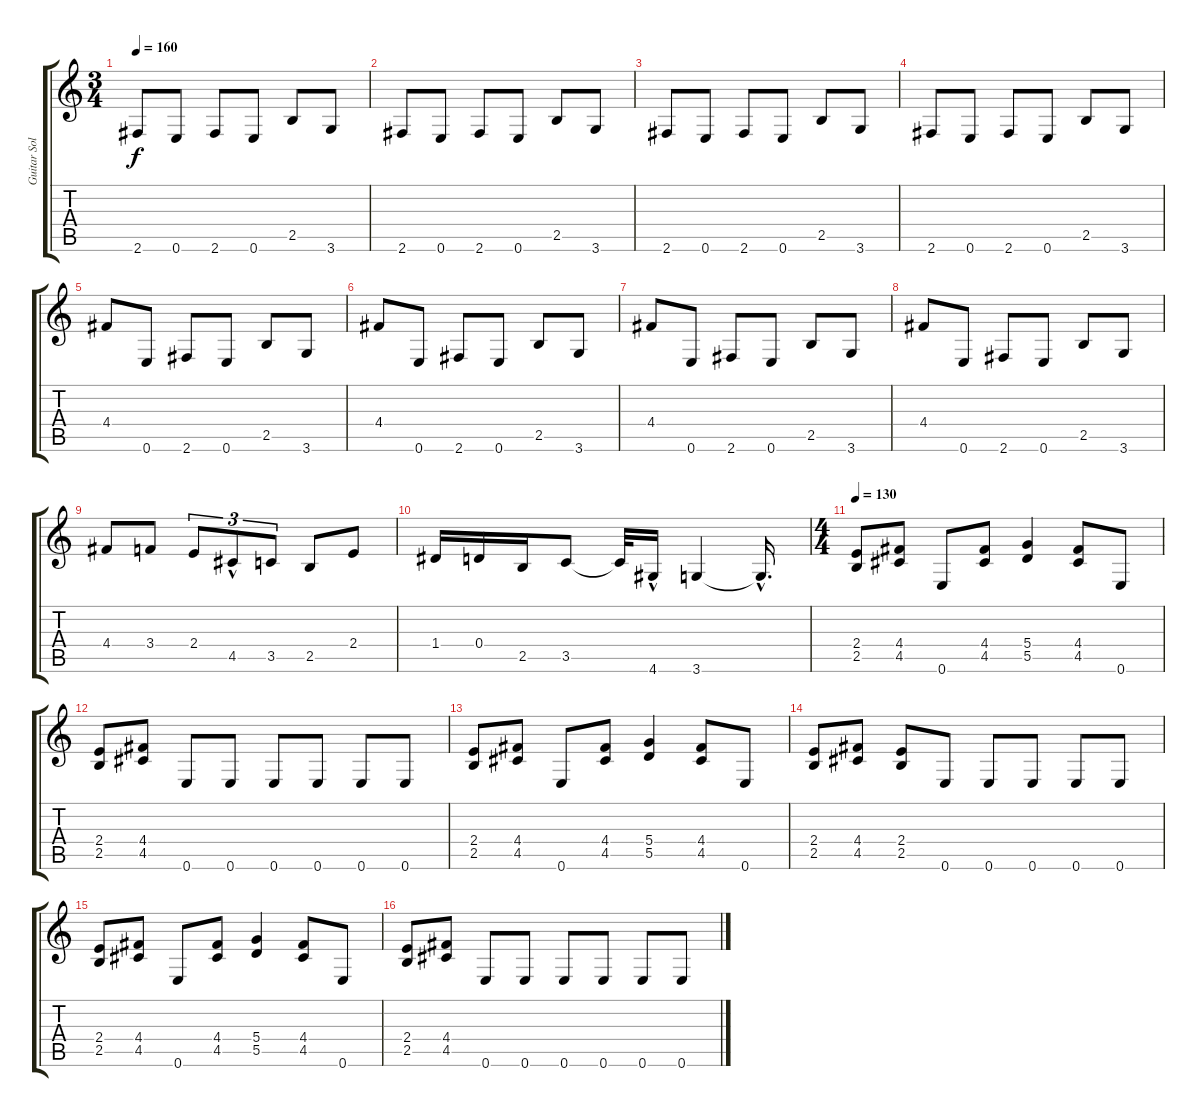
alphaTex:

\track ("Guitar Solo" "Guitar Sol") {instrument distortionguitar}
\staff {score tabs}
\tuning (E4 B3 G3 D3 A2 E2) {hide}
\ts (3 4)
\tempo 160
\clef g2
\ks c
2.6.8{dy f} 0.6.8 2.6.8 0.6.8 2.5.8 3.6.8 |
2.6.8 0.6.8 2.6.8 0.6.8 2.5.8 3.6.8 |
2.6.8 0.6.8 2.6.8 0.6.8 2.5.8 3.6.8 |
2.6.8 0.6.8 2.6.8 0.6.8 2.5.8 3.6.8 |
4.4.8 0.6.8 2.6.8 0.6.8 2.5.8 3.6.8 |
4.4.8 0.6.8 2.6.8 0.6.8 2.5.8 3.6.8 |
4.4.8 0.6.8 2.6.8 0.6.8 2.5.8 3.6.8 |
4.4.8 0.6.8 2.6.8 0.6.8 2.5.8 3.6.8 |
4.4.8 3.4.8 2.4.8{tu (3 2)} 4.5{hac}.8{tu (3 2)} 3.5.8{tu (3 2)} 2.5.8 2.4.8 |
1.4.16 0.4.16 2.5.16 3.5.8 3.5{t}.32 4.6{hac}.16 3.6.4 3.6{hac t}.16{d} |
\ts (4 4)
\tempo 130
(2.4 2.5).8 (4.4 4.5).8 0.6.8 (4.4 4.5).8 (5.4 5.5).4 (4.4 4.5).8 0.6.8 |
(2.4 2.5).8 (4.4 4.5).8 0.6.8 0.6.8 0.6.8 0.6.8 0.6.8 0.6.8 |
(2.4 2.5).8 (4.4 4.5).8 0.6.8 (4.4 4.5).8 (5.4 5.5).4 (4.4 4.5).8 0.6.8 |
(2.4 2.5).8 (4.4 4.5).8 (2.4 2.5).8 0.6.8 0.6.8 0.6.8 0.6.8 0.6.8 |
(2.4 2.5).8 (4.4 4.5).8 0.6.8 (4.4 4.5).8 (5.4 5.5).4 (4.4 4.5).8 0.6.8 |
(2.4 2.5).8 (4.4 4.5).8 0.6.8 0.6.8 0.6.8 0.6.8 0.6.8 0.6.8
